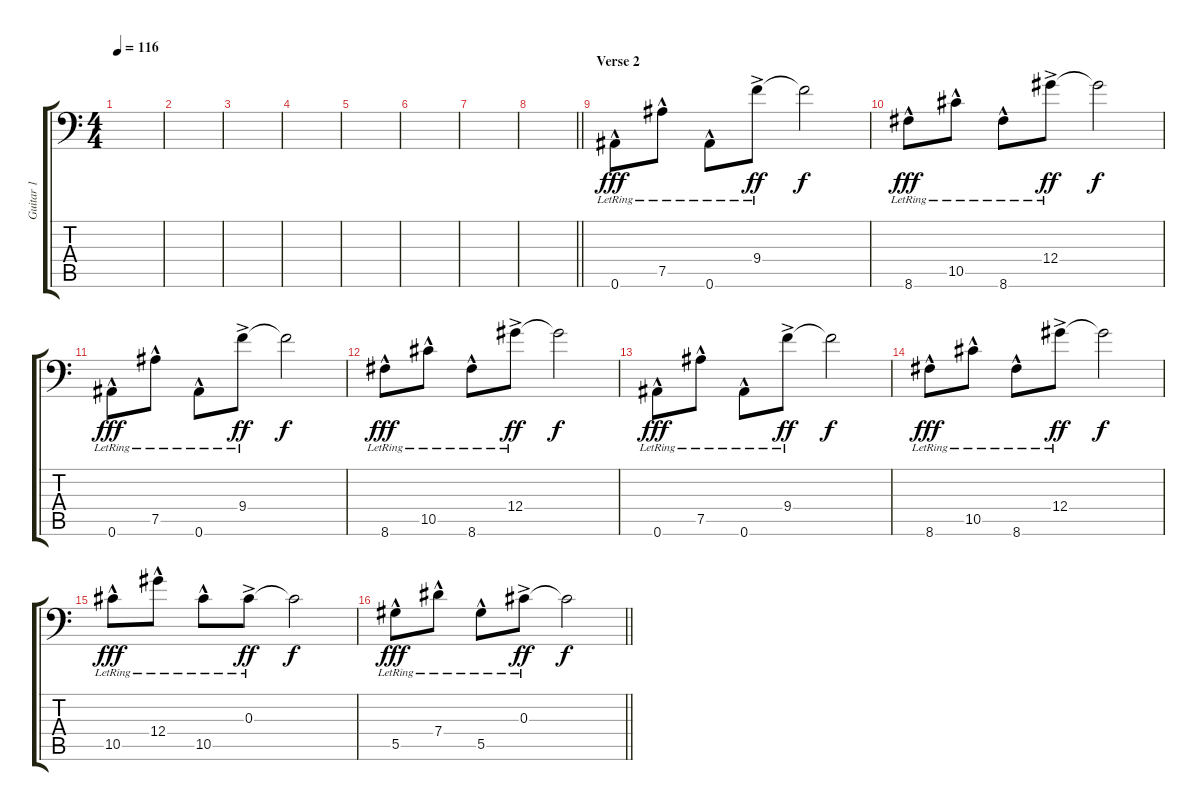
\track ("Guitar 1" "Guitar 1") {instrument acousticguitarnylon}
\staff {score tabs}
\tuning (Bb3 F3 Db3 Ab2 Eb2 Bb1) {hide}
\ts (4 4)
\tempo 116
\clef f4
\ks c
|
|
|
|
|
|
|
\barLineRight lightlight
|
\section ("" "Verse 2")
0.6{hac lr}.8{dy fff} 7.5{hac lr}.8 0.6{hac lr}.8 9.4{ac lr}.8{dy ff} 9.4{t}.2{dy f} |
8.6{hac lr}.8{dy fff} 10.5{hac lr}.8 8.6{hac lr}.8 12.4{ac lr}.8{dy ff} 12.4{t}.2{dy f} |
0.6{hac lr}.8{dy fff} 7.5{hac lr}.8 0.6{hac lr}.8 9.4{ac lr}.8{dy ff} 9.4{t}.2{dy f} |
8.6{hac lr}.8{dy fff} 10.5{hac lr}.8 8.6{hac lr}.8 12.4{ac lr}.8{dy ff} 12.4{t}.2{dy f} |
0.6{hac lr}.8{dy fff} 7.5{hac lr}.8 0.6{hac lr}.8 9.4{ac lr}.8{dy ff} 9.4{t}.2{dy f} |
8.6{hac lr}.8{dy fff} 10.5{hac lr}.8 8.6{hac lr}.8 12.4{ac lr}.8{dy ff} 12.4{t}.2{dy f} |
10.5{hac lr}.8{dy fff} 12.4{hac lr}.8 10.5{hac lr}.8 0.3{ac lr}.8{dy ff} 0.3{t}.2{dy f} |
\barLineRight lightlight
5.5{hac lr}.8{dy fff} 7.4{hac lr}.8 5.5{hac lr}.8 0.3{ac lr}.8{dy ff} 0.3{t}.2{dy f}
